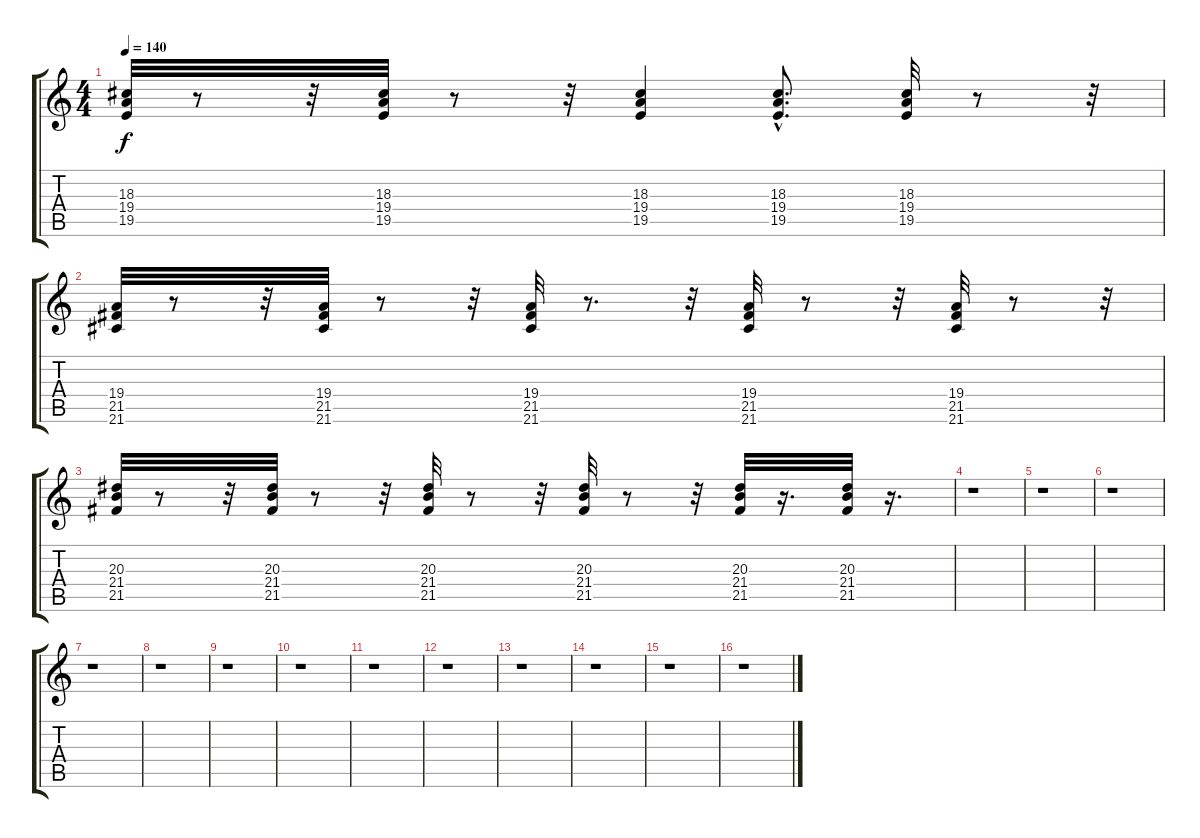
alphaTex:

\track "" {instrument percussiveorgan}
\staff {score tabs}
\tuning (E4 B3 G3 D3 A2 E2) {hide}
\ts (4 4)
\tempo 140
\clef g2
\ks c
(18.3 19.4 19.5).32{dy f} r.8 r.32 (18.3 19.4 19.5).32 r.8 r.32 (18.3 19.4 19.5).4 (18.3 19.4 19.5{hac}).8{d} (18.3 19.4 19.5).32 r.8 r.32 |
(19.4 21.5 21.6).32 r.8 r.32 (19.4 21.5 21.6).32 r.8 r.32 (19.4 21.5 21.6).32 r.8{d} r.32 (19.4 21.5 21.6).32 r.8 r.32 (19.4 21.5 21.6).32 r.8 r.32 |
(20.3 21.4 21.5).32 r.8 r.32 (20.3 21.4 21.5).32 r.8 r.32 (20.3 21.4 21.5).32 r.8 r.32 (20.3 21.4 21.5).32 r.8 r.32 (20.3 21.4 21.5).32 r.16{d} (20.3 21.4 21.5).32 r.16{d} |
r.1 |
r.1 |
r.1 |
r.1 |
r.1 |
r.1 |
r.1 |
r.1 |
r.1 |
r.1 |
r.1 |
r.1 |
r.1
